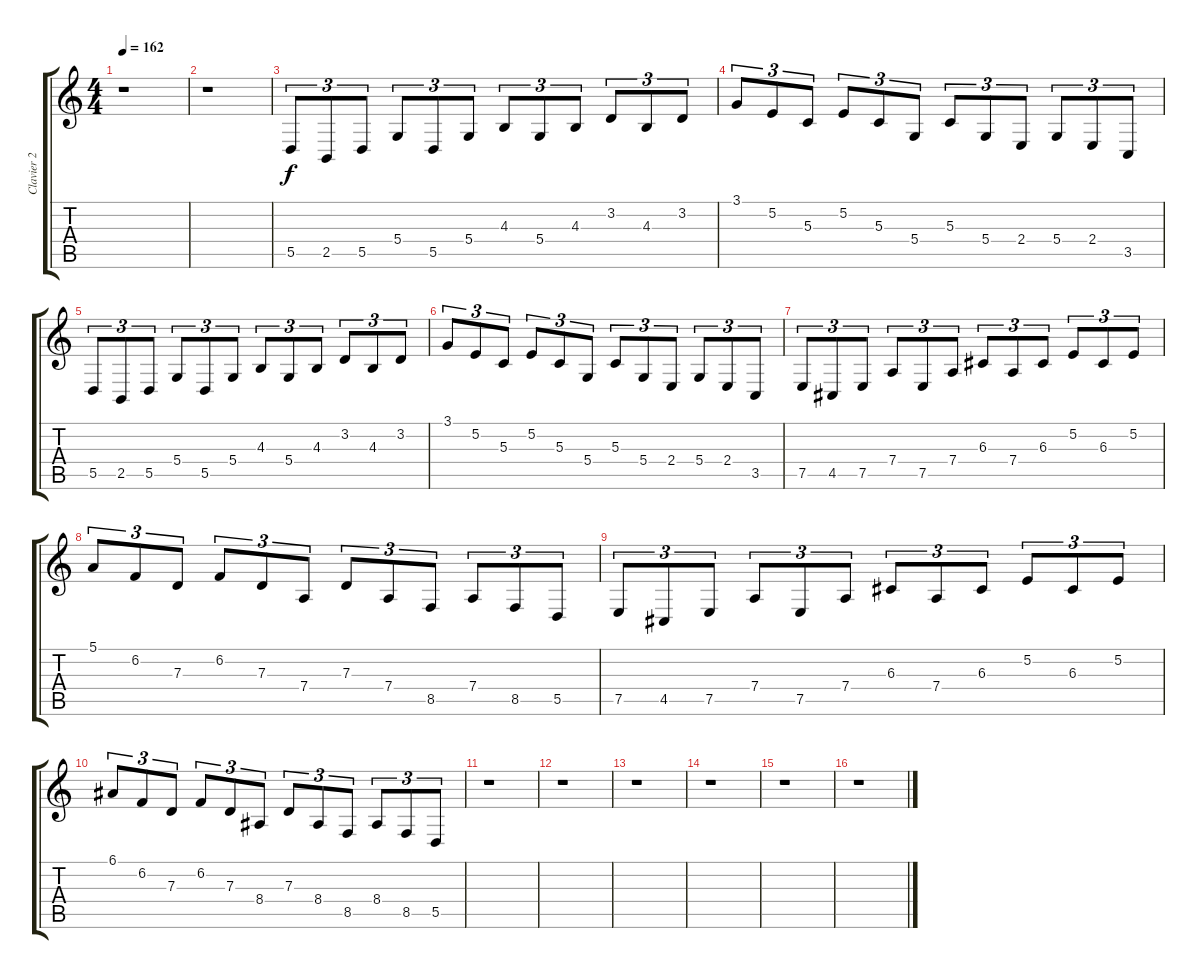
\track ("Clavier 2" "Clavier 2") {instrument lead2sawtooth}
\staff {score tabs}
\tuning (E4 B3 G3 D3 A2 D2) {hide}
\ts (4 4)
\tempo 162
\clef g2
\ks c
r.1{dy f} |
r.1 |
5.5.8{tu (3 2)} 2.5.8{tu (3 2)} 5.5.8{tu (3 2)} 5.4.8{tu (3 2)} 5.5.8{tu (3 2)} 5.4.8{tu (3 2)} 4.3.8{tu (3 2)} 5.4.8{tu (3 2)} 4.3.8{tu (3 2)} 3.2.8{tu (3 2)} 4.3.8{tu (3 2)} 3.2.8{tu (3 2)} |
3.1.8{tu (3 2)} 5.2.8{tu (3 2)} 5.3.8{tu (3 2)} 5.2.8{tu (3 2)} 5.3.8{tu (3 2)} 5.4.8{tu (3 2)} 5.3.8{tu (3 2)} 5.4.8{tu (3 2)} 2.4.8{tu (3 2)} 5.4.8{tu (3 2)} 2.4.8{tu (3 2)} 3.5.8{tu (3 2)} |
5.5.8{tu (3 2)} 2.5.8{tu (3 2)} 5.5.8{tu (3 2)} 5.4.8{tu (3 2)} 5.5.8{tu (3 2)} 5.4.8{tu (3 2)} 4.3.8{tu (3 2)} 5.4.8{tu (3 2)} 4.3.8{tu (3 2)} 3.2.8{tu (3 2)} 4.3.8{tu (3 2)} 3.2.8{tu (3 2)} |
3.1.8{tu (3 2)} 5.2.8{tu (3 2)} 5.3.8{tu (3 2)} 5.2.8{tu (3 2)} 5.3.8{tu (3 2)} 5.4.8{tu (3 2)} 5.3.8{tu (3 2)} 5.4.8{tu (3 2)} 2.4.8{tu (3 2)} 5.4.8{tu (3 2)} 2.4.8{tu (3 2)} 3.5.8{tu (3 2)} |
7.5.8{tu (3 2)} 4.5.8{tu (3 2)} 7.5.8{tu (3 2)} 7.4.8{tu (3 2)} 7.5.8{tu (3 2)} 7.4.8{tu (3 2)} 6.3.8{tu (3 2)} 7.4.8{tu (3 2)} 6.3.8{tu (3 2)} 5.2.8{tu (3 2)} 6.3.8{tu (3 2)} 5.2.8{tu (3 2)} |
5.1.8{tu (3 2)} 6.2.8{tu (3 2)} 7.3.8{tu (3 2)} 6.2.8{tu (3 2)} 7.3.8{tu (3 2)} 7.4.8{tu (3 2)} 7.3.8{tu (3 2)} 7.4.8{tu (3 2)} 8.5.8{tu (3 2)} 7.4.8{tu (3 2)} 8.5.8{tu (3 2)} 5.5.8{tu (3 2)} |
7.5.8{tu (3 2)} 4.5.8{tu (3 2)} 7.5.8{tu (3 2)} 7.4.8{tu (3 2)} 7.5.8{tu (3 2)} 7.4.8{tu (3 2)} 6.3.8{tu (3 2)} 7.4.8{tu (3 2)} 6.3.8{tu (3 2)} 5.2.8{tu (3 2)} 6.3.8{tu (3 2)} 5.2.8{tu (3 2)} |
6.1.8{tu (3 2)} 6.2.8{tu (3 2)} 7.3.8{tu (3 2)} 6.2.8{tu (3 2)} 7.3.8{tu (3 2)} 8.4.8{tu (3 2)} 7.3.8{tu (3 2)} 8.4.8{tu (3 2)} 8.5.8{tu (3 2)} 8.4.8{tu (3 2)} 8.5.8{tu (3 2)} 5.5.8{tu (3 2)} |
r.1 |
r.1 |
r.1 |
r.1 |
r.1 |
r.1
